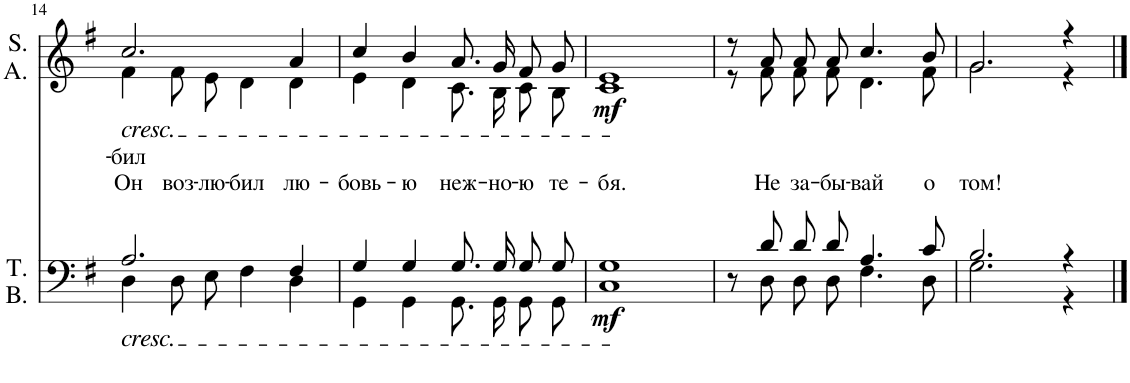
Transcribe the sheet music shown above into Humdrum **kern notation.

**kern	**dynam	**kern	**text	**text	**dynam
*part2	*part2	*part1	*part1	*part1	*part1
*staff2	*staff2	*staff1	*staff1	*staff1	*staff1
*I"T. B.	*	*I"S. A.	*	*	*
*I'T. B.	*	*I'S. A.	*	*	*
!!LO:PB:g=z
*clefF4	*	*clefG2	*	*	*
*k[f#]	*	*k[f#]	*	*	*
*M4/4	*	*M4/4	*	*	*
=14	=14	=14	=14	=14	=14
*^	*	*	*	*	*
!	!	!	!LO:TX:b:i:t=cresc.	!	!	!
!LO:TX:b:i:t=cresc.	!	!	!	!	!	!
!	!	!	!	!LO:LY:b	!	!
*	*	*	*^	*	*	*
!	!	!	!	!	!	!LO:LY:b	!
2.A/	4D\	.	2.cc/	4f#\	.	Он	.
!	!	!	!	!	!	!LO:LY:b	!
.	8D\L	.	.	8f#\L	.	воз-	.
!	!	!	!	!	!	!LO:LY:b	!
.	8E\J	.	.	8e\J	.	-лю-	.
!	!	!	!	!	!	!LO:LY:b	!
.	4F#\	.	.	4d\	.	-бил	.
!	!	!	!	!	!	!LO:LY:b	!
4F#/	4D\	.	4a/	4d\	.	лю-	.
=15	=15	=15	=15	=15	=15	=15	=15
!	!	!	!	!	!	!LO:LY:b	!
4G/	4GG\	.	4cc/	4e\	.	-бовь-	.
!	!	!	!	!	!	!LO:LY:b	!
4G/	4GG\	.	4b/	4d\	.	-ю	.
!	!	!	!	!	!	!LO:LY:b	!
8.G/L	8.GG\L	.	8.a/L	8.c\L	.	неж-	.
!	!	!	!	!	!	!LO:LY:b	!
16G/Jk	16GG\Jk	.	16g/Jk	16B\Jk	.	-но-	.
!	!	!	!	!	!	!LO:LY:b	!
8G/L	8GG\L	.	8f#/L	8c\L	.	-ю	.
!	!	!	!	!	!	!LO:LY:b	!
8G/J	8GG\J	.	8g/J	8B\J	.	те-	.
=16	=16	=16	=16	=16	=16	=16	=16
!	!	!LO:DY:b	!	!	!	!LO:LY:b	!LO:DY:b
1G	1C	mf	1e	1c	.	-бя.	mf
=17	=17	=17	=17	=17	=17	=17	=17
8r	8ryy	.	8r	8r	.	.	.
!	!	!	!	!	!	!LO:LY:b	!
8d/	8D\	.	8a/	8f#\	.	Не	.
!	!	!	!	!	!	!LO:LY:b	!
8d/L	8D\L	.	8a/L	8f#\L	.	за-	.
!	!	!	!	!	!	!LO:LY:b	!
8d/J	8D\J	.	8a/J	8f#\J	.	-бы-	.
!	!	!	!	!	!	!LO:LY:b	!
4.A/	4.F#\	.	4.cc/	4.d\	.	-вай	.
!	!	!	!	!	!	!LO:LY:b	!
8c/	8D\	.	8b/	8f#\	.	о	.
=18	=18	=18	=18	=18	=18	=18	=18
!	!	!	!	!	!	!LO:LY:b	!
2.B/	2.G\	.	2.g/	2.g\	.	том!	.
4r	4r	.	4r	4r	.	.	.
*v	*v	*	*	*	*	*	*
*	*	*v	*v	*	*	*
==	==	==	==	==	==
*-	*-	*-	*-	*-	*-
